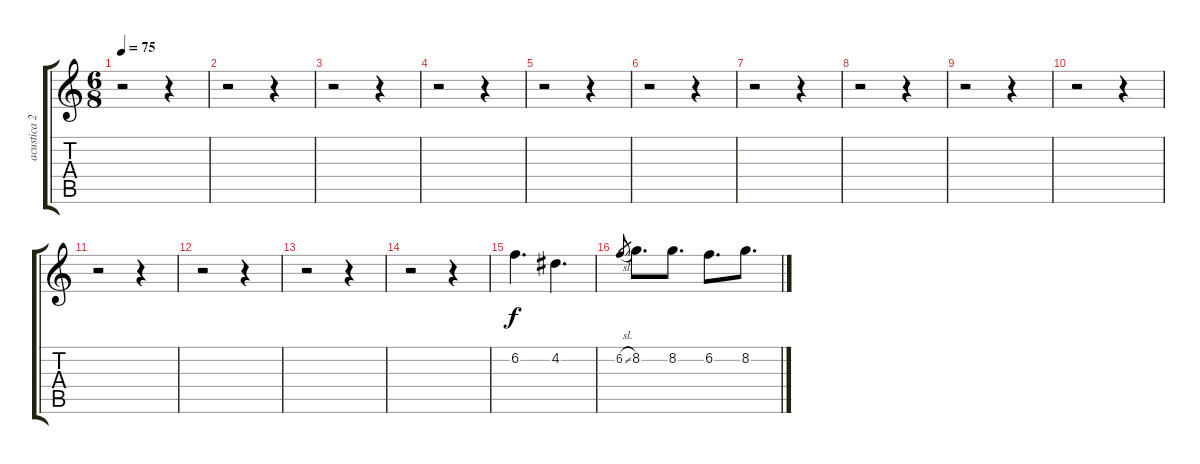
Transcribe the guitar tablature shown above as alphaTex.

\track ("acustica 2" "acustica 2") {instrument acousticguitarnylon}
\staff {score tabs}
\tuning (E4 B3 G3 D3 A2 E2) {hide}
\ts (6 8)
\tempo 75
\clef g2
\ks c
r.2{dy f} r.4 |
r.2 r.4 |
r.2 r.4 |
r.2 r.4 |
r.2 r.4 |
r.2 r.4 |
r.2 r.4 |
r.2 r.4 |
r.2 r.4 |
r.2 r.4 |
r.2 r.4 |
r.2 r.4 |
r.2 r.4 |
r.2 r.4 |
6.2.4{d} 4.2.4{d} |
6.2{sl}.8{gr} 8.2.8{d} 8.2.8{d} 6.2.8{d} 8.2.8{d}
